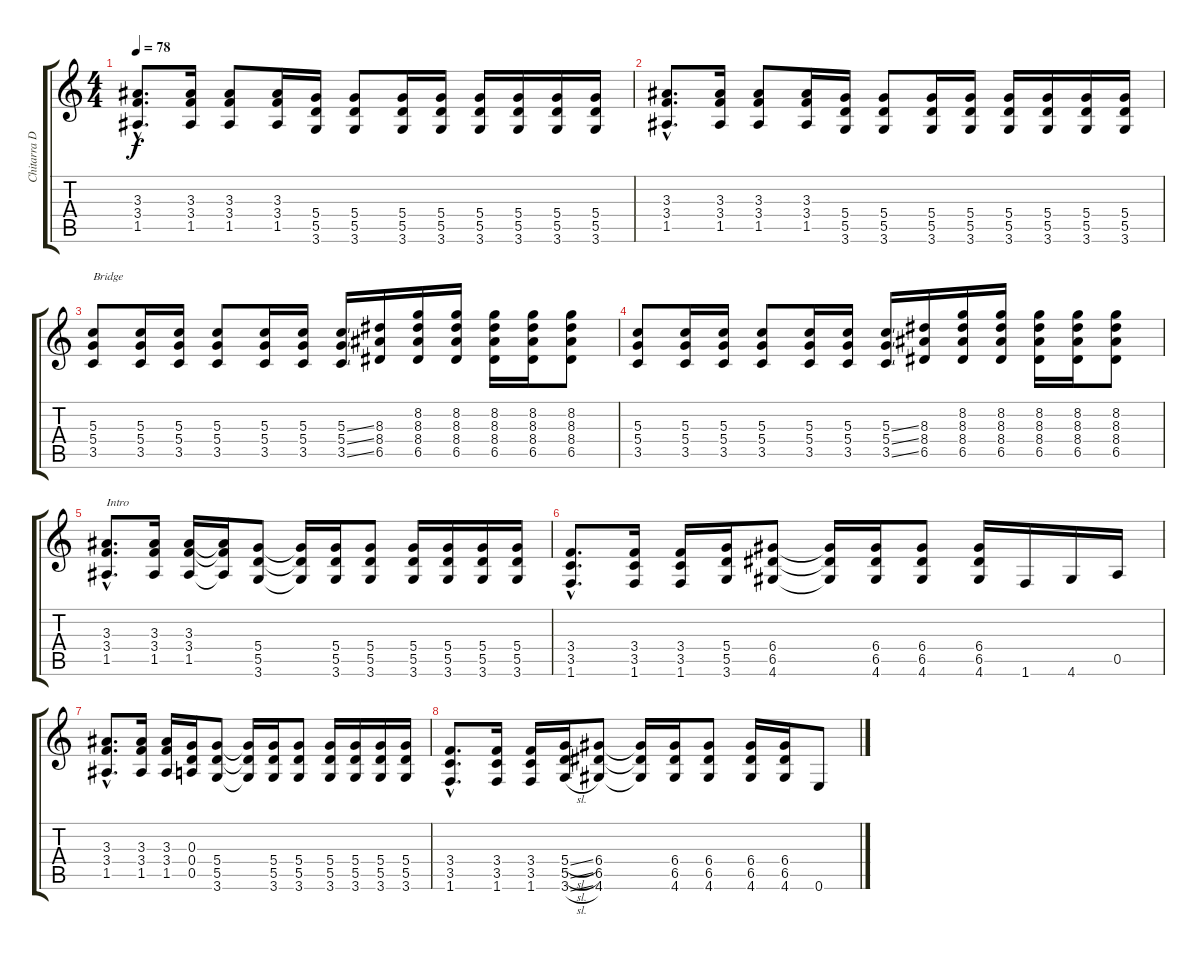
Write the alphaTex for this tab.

\track ("Chitarra Dist" "Chitarra D") {instrument overdrivenguitar}
\staff {score tabs}
\tuning (E4 B3 G3 D3 A2 E2) {hide}
\ts (4 4)
\tempo 78
\clef g2
\ks c
(3.3{hac} 3.4{hac} 1.5{hac}).8{d dy f} (3.3 3.4 1.5).16 (3.3 3.4 1.5).8 (3.3 3.4 1.5).16 (5.4 5.5 3.6).16 (5.4 5.5 3.6).8 (5.4 5.5 3.6).16 (5.4 5.5 3.6).16 (5.4 5.5 3.6).16 (5.4 5.5 3.6).16 (5.4 5.5 3.6).16 (5.4 5.5 3.6).16 |
(3.3{hac} 3.4{hac} 1.5{hac}).8{d} (3.3 3.4 1.5).16 (3.3 3.4 1.5).8 (3.3 3.4 1.5).16 (5.4 5.5 3.6).16 (5.4 5.5 3.6).8 (5.4 5.5 3.6).16 (5.4 5.5 3.6).16 (5.4 5.5 3.6).16 (5.4 5.5 3.6).16 (5.4 5.5 3.6).16 (5.4 5.5 3.6).16 |
(5.3 5.4 3.5).8{txt "Bridge"} (5.3 5.4 3.5).16 (5.3 5.4 3.5).16 (5.3 5.4 3.5).8 (5.3 5.4 3.5).16 (5.3 5.4 3.5).16 (5.3{ss} 5.4{ss} 3.5{ss}).16 (8.3 8.4 6.5).16 (8.2 8.3 8.4 6.5).16 (8.2 8.3 8.4 6.5).16 (8.2 8.3 8.4 6.5).16 (8.2 8.3 8.4 6.5).16 (8.2 8.3 8.4 6.5).8 |
(5.3 5.4 3.5).8 (5.3 5.4 3.5).16 (5.3 5.4 3.5).16 (5.3 5.4 3.5).8 (5.3 5.4 3.5).16 (5.3 5.4 3.5).16 (5.3{ss} 5.4{ss} 3.5{ss}).16 (8.3 8.4 6.5).16 (8.2 8.3 8.4 6.5).16 (8.2 8.3 8.4 6.5).16 (8.2 8.3 8.4 6.5).16 (8.2 8.3 8.4 6.5).16 (8.2 8.3 8.4 6.5).8 |
(3.3{hac} 3.4{hac} 1.5{hac}).8{d txt "Intro"} (3.3 3.4 1.5).16 (3.3 3.4 1.5).16 (3.3{t} 3.4{t} 1.5{t}).16 (5.4 5.5 3.6).8 (5.4{t} 5.5{t} 3.6{t}).16 (5.4 5.5 3.6).16 (5.4 5.5 3.6).8 (5.4 5.5 3.6).16 (5.4 5.5 3.6).16 (5.4 5.5 3.6).16 (5.4 5.5 3.6).16 |
(3.4{hac} 3.5{hac} 1.6{hac}).8{d} (3.4 3.5 1.6).16 (3.4 3.5 1.6).16 (5.4 5.5 3.6).16 (6.4 6.5 4.6).8 (6.4{t} 6.5{t} 4.6{t}).16 (6.4 6.5 4.6).16 (6.4 6.5 4.6).8 (6.4 6.5 4.6).16 1.6.16 4.6.16 0.5.16 |
(3.3{hac} 3.4{hac} 1.5{hac}).8{d} (3.3 3.4 1.5).16 (3.3 3.4 1.5).16 (0.3 0.4 0.5).16 (5.4 5.5 3.6).8 (5.4{t} 5.5{t} 3.6{t}).16 (5.4 5.5 3.6).16 (5.4 5.5 3.6).8 (5.4 5.5 3.6).16 (5.4 5.5 3.6).16 (5.4 5.5 3.6).16 (5.4 5.5 3.6).16 |
(3.4{hac} 3.5{hac} 1.6{hac}).8{d} (3.4 3.5 1.6).16 (3.4 3.5 1.6).16 (5.4{sl} 5.5{sl} 3.6{sl}).16 (6.4 6.5 4.6).8 (6.4{t} 6.5{t} 4.6{t}).16 (6.4 6.5 4.6).16 (6.4 6.5 4.6).8 (6.4 6.5 4.6).16 (6.4 6.5 4.6).16 0.6.8
